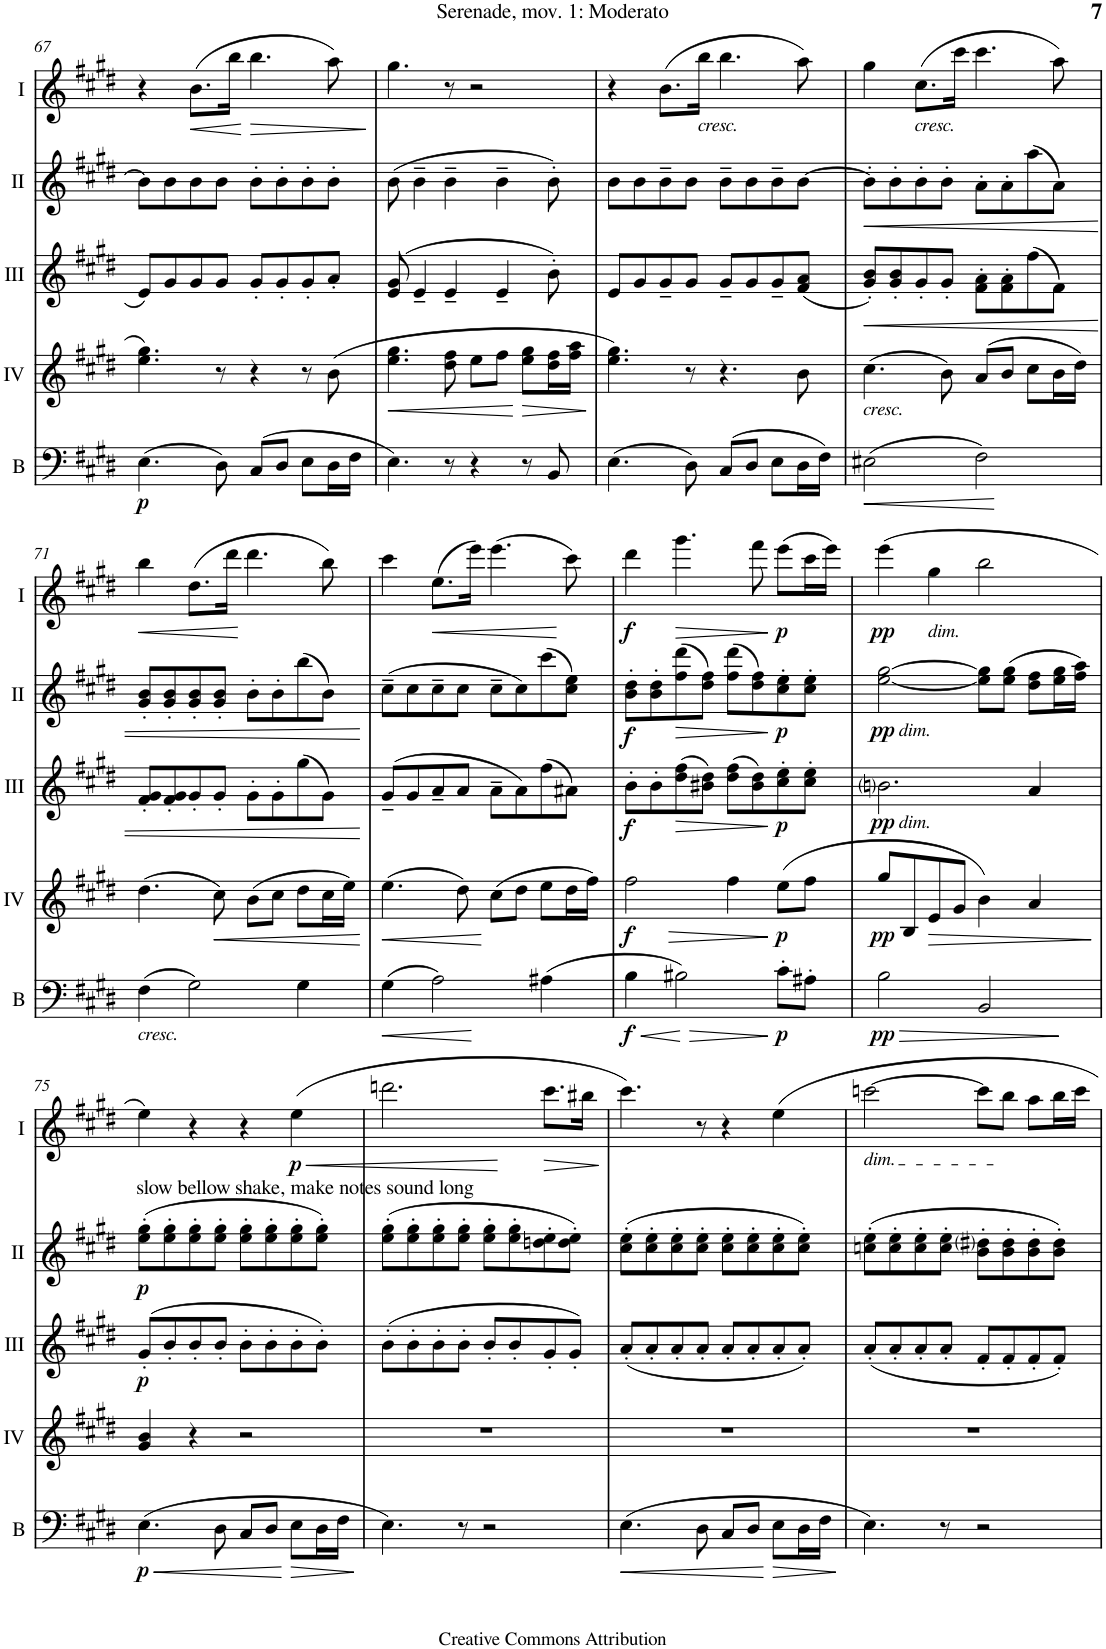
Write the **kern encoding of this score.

**kern	**dynam	**kern	**dynam	**kern	**dynam	**kern	**dynam	**kern	**dynam
*part5	*part5	*part4	*part4	*part3	*part3	*part2	*part2	*part1	*part1
*staff5	*staff5	*staff4	*staff4	*staff3	*staff3	*staff2	*staff2	*staff1	*staff1
*I"Bass	*	*I"Acc. 4	*	*I"Acc. 3	*	*I"Acc. 2	*	*I"Acc. 1	*
*I'B	*	*	*	*	*	*	*	*	*
!!LO:PB:g=z
*clefF4	*	*clefG2	*	*clefG2	*	*clefG2	*	*clefG2	*
*Trd7c12	*	*Trd7c12	*	*Trd7c12	*	*	*	*	*
*k[f#c#g#d#]	*	*k[f#c#g#d#]	*	*k[f#c#g#d#]	*	*k[f#c#g#d#]	*	*k[f#c#g#d#]	*
*M4/4	*	*M4/4	*	*M4/4	*	*M4/4	*	*M4/4	*
*met(c)	*	*met(c)	*	*met(c)	*	*met(c)	*	*met(c)	*
=67	=67	=67	=67	=67	=67	=67	=67	=67	=67
!	!LO:DY:b	!	!	!	!	!	!	!	!
(4.E\	p	4.ee\ 4.gg#\	.	8e/L	.	8B\L]	.	4r	.
.	.	.	.	8g#/	.	8B\	.	.	.
!	!	!	!	!	!	!	!	!	!LO:HP:b
.	.	.	.	8g#/	.	8B\	.	(8.b\L	<
8D#\)	.	8r	.	8g#/J	.	8B\J	.	.	.
.	.	.	.	.	.	.	.	16bb\Jk	.
!	!	!	!	!	!	!	!	!	!LO:HP:n=1:b
(8C#/L	.	4r	.	8g#'/L	.	8B'\L	.	4.bb\	[ >
8D#/J	.	.	.	8g#'/	.	8B'\	.	.	.
8E\L	.	8r	.	8g#'/	.	8B'\	.	.	.
16D#\L	.	(8b\	.	8a'/J	.	8B'\J	.	8aa\)	.
16F#\JJ	.	.	.	.	.	.	.	.	.
.	.	.	.	.	.	.	.	.	]
=68	=68	=68	=68	=68	=68	=68	=68	=68	=68
!	!	!	!LO:HP:b	!	!	!	!	!	!
4.E\)	.	4.ee\ 4.gg#\	<	(8e/ 8g#/	.	(8B\	.	4.gg#\	.
.	.	.	.	4e~/	.	4B~\	.	.	.
8r	.	8dd#\ 8ff#\	.	4e~/	.	4B~\	.	8r	.
4r	.	8ee\L	.	.	.	.	.	2r	.
.	.	8ff#\J	.	4e~/	.	4B~\	.	.	.
!	!	!	!LO:HP:b	!	!	!	!	!	!
8r	.	8ee\ 8gg#\L	>	.	.	.	.	.	.
8BB/	.	16dd#\ 16ff#\L	.	8b'\)	.	8B'\)	.	.	.
.	.	16ff#\ 16aa\JJ	.	.	.	.	.	.	.
.	.	.	[	.	.	.	.	.	.
=69	=69	=69	=69	=69	=69	=69	=69	=69	=69
(4.E\	.	4.ee\ 4.gg#\)	.	8e/L	.	8B\L	.	4r	.
.	.	.	.	8g#/	.	8B\	.	.	.
.	.	.	.	8g#~/	.	8B~\	.	(8.b\L	.
8D#\)	.	8r	.	8g#/J	.	8B\J	.	.	.
!	!	!	!	!	!	!	!	!LO:TX:b:i:t=cresc.	!
.	.	.	.	.	.	.	.	16bb\Jk	.
(8C#/L	.	4.r	.	8g#~/L	.	8B~\L	.	4.bb\	.
8D#/J	.	.	.	8g#/	.	8B\	.	.	.
8E\L	.	.	.	8g#~/	.	8B~\	.	.	.
16D#\L	.	8b\	.	(8f#/ 8a/J	.	[8B\J	.	8aa\)	.
16F#\JJ)	.	.	.	.	.	.	.	.	.
=70	=70	=70	=70	=70	=70	=70	=70	=70	=70
!	!	!LO:TX:b:i:t=cresc.	!	!	!	!	!	!	!
!	!LO:HP:b	!	!	!	!LO:HP:b	!	!LO:HP:b	!	!
(2E#X\	<	(4.cc#\	.	8g#/' 8b/'L)	<	8B'\L]	<	4gg#\	.
.	.	.	.	8g#/' 8b/'	.	8B'\	.	.	.
!	!	!	!	!	!	!	!	!LO:TX:b:i:t=cresc.	!
.	.	.	.	8g#'/	.	8B'\	.	(8.cc#\L	.
.	.	8b\)	.	8g#'/J	.	8B'\J	.	.	.
.	.	.	.	.	.	.	.	16ccc#\Jk	.
2F#\)	.	(8a/L	.	8f#\' 8a\'L	.	8A'\L	.	4.ccc#\	.
.	.	8b/J	.	8f#\' 8a\'	.	8A'\	.	.	.
.	.	8cc#\L	.	(8ff#\	.	(8a\	.	.	.
.	.	16b\L	.	8f#\J)	.	8A\J)	.	8aa\)	.
.	.	16dd#\JJ)	.	.	.	.	.	.	.
!!LO:LB:g=z
=71	=71	=71	=71	=71	=71	=71	=71	=71	=71
!LO:TX:b:i:t=cresc.	!	!	!	!	!	!	!	!	!
!	!	!	!	!	!	!	!	!	!LO:HP:b
(4F#\	.	(4.dd#\	.	8f#/' 8g#/'L	.	8G#/' 8B/'L	.	4bb\	<
.	.	.	.	8f#/' 8g#/'	.	8G#/' 8B/'	.	.	.
2G#\)	.	.	.	8g#'/	.	8G#/' 8B/'	.	(8.dd#\L	.
!	!	!	!LO:HP:b	!	!	!	!	!	!
.	.	8cc#\)	<	8g#'/J	.	8G#/' 8B/'J	.	.	.
.	.	.	.	.	.	.	.	16ddd#\Jk	.
.	.	(8b\L	.	8g#'\L	.	8B'\L	.	4.ddd#\	[
.	.	8cc#\J	.	8g#'\	.	8B'\	.	.	.
4G#\	.	8dd#\L	.	(8gg#\	.	(8b\	.	.	.
.	.	16cc#\L	.	8g#\J)	.	8B\J)	.	8bb\)	.
.	.	16ee\JJ)	.	.	.	.	.	.	.
.	.	.	]	.	[	.	[	.	.
=72	=72	=72	=72	=72	=72	=72	=72	=72	=72
!	!LO:HP:b	!	!LO:HP:b	!	!	!	!	!	!
(4G#\	<	(4.ee\	<	(8g#~/L	.	(8c#~\L	.	4ccc#\	.
.	.	.	.	8g#/	.	8c#\	.	.	.
!	!	!	!	!	!	!	!	!	!LO:HP:b
2A\)	.	.	.	8a~/	.	8c#~\	.	(8.ee\L	<
.	.	8dd#\)	.	8a/J	.	8c#\J	.	.	.
.	.	.	.	.	.	.	.	16eee\Jk)	.
.	.	(8cc#\L	[	8a~\L	.	8c#~\L	.	(4.eee\	.
.	.	8dd#\J	.	8a\)	.	8c#\)	.	.	.
(4A#X\	[	8ee\L	.	(8ff#\	.	(8cc#\	.	.	.
.	.	16dd#\L	.	8a#X\J)	.	8c#\ 8e\J)	.	8ccc#\)	[
.	.	16ff#\JJ)	.	.	.	.	.	.	.
=73	=73	=73	=73	=73	=73	=73	=73	=73	=73
!	!LO:HP:b	!	!LO:HP:b	!	!	!	!	!	!
!	!LO:DY:n=1:b	!	!LO:DY:n=1:b	!	!LO:DY:b	!	!LO:DY:b	!	!LO:DY:b
4B\	< f	2ff#\	> f	8b'\L	f	8B\' 8d#\'L	f	4ddd#\	f
.	.	.	.	8b'\	.	8B\' 8d#\'	.	.	.
!	!LO:HP:n=1:b	!	!	!	!LO:HP:b	!	!LO:HP:b	!	!LO:HP:b
2B#X\)	[ >	.	.	(8dd#\ 8ff#\	>	(8f#\ 8dd#\	>	4.ggg#\	>
.	.	.	.	8b#X\ 8dd#\J)	.	8d#\ 8f#\J)	.	.	.
.	.	4ff#\	.	(8dd#\ 8ff#\L	.	(8f#\ 8dd#\L	.	.	.
.	.	.	.	8b#\ 8dd#\)	.	8d#\ 8f#\)	.	8fff#\	.
!	!LO:DY:n=2:b	!	!LO:DY:n=2:b	!	!LO:DY:n=1:b	!	!LO:DY:n=1:b	!	!LO:DY:n=1:b
8c#'\L	[ p	(8ee\L	[ p	8cc#\' 8ee\'	] p	8c#\' 8e\'	] p	(8eee\L	] p
8A#X'\J	.	8ff#\J	.	8cc#\' 8ee\'J	.	8c#\' 8e\'J	.	16ccc#\L	.
.	.	.	.	.	.	.	.	16eee\JJ)	.
=74	=74	=74	=74	=74	=74	=74	=74	=74	=74
!	!	!	!	!	!	!LO:TX:b:i:t=dim.	!	!	!
!	!	!	!	!LO:TX:b:i:t=dim.	!	!	!	!	!
!	!LO:HP:b	!	!	!	!	!	!	!	!
!	!LO:DY:n=1:b	!	!LO:DY:b	!	!LO:DY:b	!	!LO:DY:b	!	!LO:DY:b
2B\	> pp	8gg#/L	pp	2.bni\	pp	[2e\ [2g#\	pp	(4eee\	pp
.	.	8B/	.	.	.	.	.	.	.
!	!	!	!	!	!	!	!	!LO:TX:b:i:t=dim.	!
.	.	8e/	.	.	.	.	.	4gg#\	.
.	.	8g#/J	.	.	.	.	.	.	.
2BB/	.	4b\)	.	.	.	8e\] 8g#\]L	.	2bb\	.
.	.	.	.	.	.	(8e\ 8g#\J	.	.	.
.	.	4a/	.	4a/	.	8d#\ 8f#\L	.	.	.
.	.	.	.	.	.	16e\ 16g#\L	.	.	.
.	.	.	.	.	.	16f#\ 16a\JJ)	.	.	.
.	]	.	]	.	.	.	.	.	.
!!LO:LB:g=z
=75	=75	=75	=75	=75	=75	=75	=75	=75	=75
!	!	!	!	!	!	!LO:TX:a:t=slow bellow shake, make notes sound long	!	!	!
!	!LO:HP:b	!	!	!	!	!	!	!	!
!	!LO:DY:n=1:b	!	!	!	!LO:DY:b	!	!LO:DY:b	!	!
(4.E\	< p	4g#/ 4b/	.	(8g#'/L	p	(8e\' 8g#\'L	p	4ee\)	.
.	.	.	.	8b'/	.	8e\' 8g#\'	.	.	.
.	.	4r	.	8b'/	.	8e\' 8g#\'	.	4r	.
8D#\	.	.	.	8b'/J	.	8e\' 8g#\'J	.	.	.
8C#/L	.	2r	.	8b'\L	.	8e\' 8g#\'L	.	4r	.
8D#/J	.	.	.	8b'\	.	8e\' 8g#\'	.	.	.
!	!LO:HP:n=1:b	!	!	!	!	!	!	!	!LO:HP:b
!	!	!	!	!	!	!	!	!	!LO:DY:n=1:b
8E\L	] >	.	.	8b'\	.	8e\' 8g#\'	.	(4ee\	< p
16D#\L	.	.	.	8b'\J)	.	8e\' 8g#\'J)	.	.	.
16F#\JJ	.	.	.	.	.	.	.	.	.
.	[	.	.	.	.	.	.	.	.
=76	=76	=76	=76	=76	=76	=76	=76	=76	=76
4.E\)	.	1r	.	(8b'\L	.	(8e\' 8g#\'L	.	2.dddn\	.
.	.	.	.	8b'\	.	8e\' 8g#\'	.	.	.
.	.	.	.	8b'\	.	8e\' 8g#\'	.	.	.
8r	.	.	.	8b'\J	.	8e\' 8g#\'J	.	.	.
2r	.	.	.	8b'/L	.	8e\' 8g#\'L	.	.	.
.	.	.	.	8b'/	.	8e\' 8g#\'	.	.	.
!	!	!	!	!	!	!	!	!	!LO:HP:n=1:b
.	.	.	.	8g#'/	.	8dn\' 8e\'	.	8.ccc#\L	[ >
.	.	.	.	8g#'/J)	.	8d\' 8e\'J)	.	.	.
.	.	.	.	.	.	.	.	16bb#X\Jk	.
.	.	.	.	.	.	.	.	.	]
=77	=77	=77	=77	=77	=77	=77	=77	=77	=77
!	!LO:HP:b	!	!	!	!	!	!	!	!
(4.E\	<	1r	.	(8a'/L	.	(8c#\' 8e\'L	.	4.ccc#\)	.
.	.	.	.	8a'/	.	8c#\' 8e\'	.	.	.
.	.	.	.	8a'/	.	8c#\' 8e\'	.	.	.
8D#\	.	.	.	8a'/J	.	8c#\' 8e\'J	.	8r	.
8C#/L	.	.	.	8a'/L	.	8c#\' 8e\'L	.	4r	.
8D#/J	.	.	.	8a'/	.	8c#\' 8e\'	.	.	.
8E\L	]	.	.	8a'/	.	8c#\' 8e\'	.	4ee\	.
16D#\L	.	.	.	8a'/J)	.	8c#\' 8e\'J)	.	.	.
16F#\JJ	.	.	.	.	.	.	.	.	.
.	[	.	.	.	.	.	.	.	.
=78	=78	=78	=78	=78	=78	=78	=78	=78	=78
!	!	!	!	!	!	!	!	!LO:TX:b:i:t=dim.	!
4.E\)	.	1r	.	(8a'/L	.	(8cn\' 8e\'L	.	[2cccn\	.
.	.	.	.	8a'/	.	8c\' 8e\'	.	.	.
.	.	.	.	8a'/	.	8c\' 8e\'	.	.	.
8r	.	.	.	8a'/J	.	8c\' 8e\'J	.	.	.
2r	.	.	.	8f#'/L	.	8B\' 8d#i\'L	.	8ccc\L]	.
.	.	.	.	8f#'/	.	8B\' 8d#\'	.	8bb\J	.
.	.	.	.	8f#'/	.	8B\' 8d#\'	.	8aa\L	.
.	.	.	.	8f#'/J)	.	8B\' 8d#\'J)	.	16bb\L	.
.	.	.	.	.	.	.	.	16ccc\JJ	.
=	=	=	=	=	=	=	=	=	=
*-	*-	*-	*-	*-	*-	*-	*-	*-	*-
